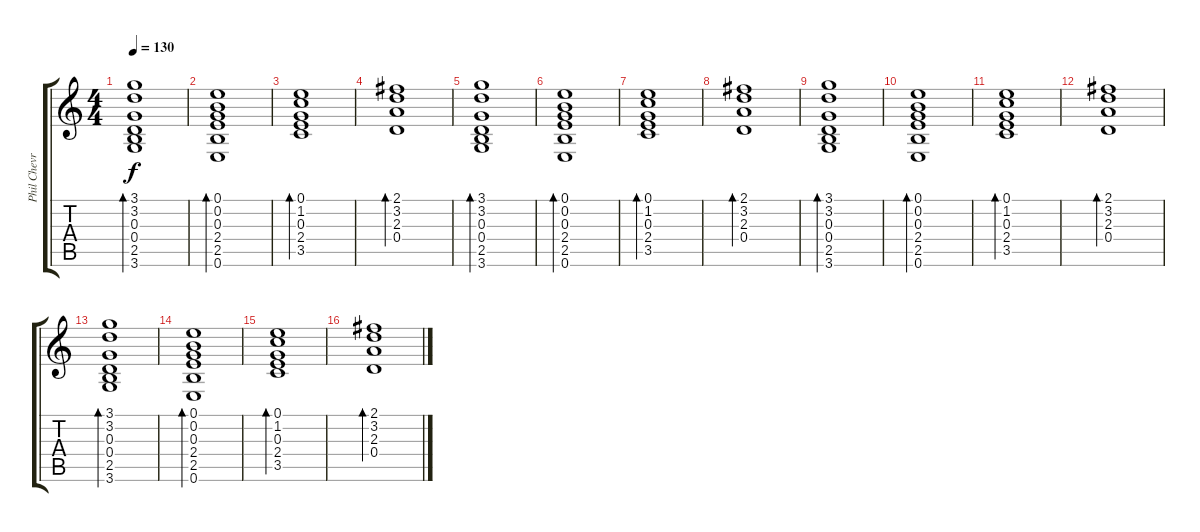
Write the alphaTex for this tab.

\track ("Phil Chevron - guitare" "Phil Chevr") {instrument overdrivenguitar}
\staff {score tabs}
\tuning (E4 B3 G3 D3 A2 E2) {hide}
\ts (4 4)
\tempo 130
\clef g2
\ks c
(3.1 3.2 0.3 0.4 2.5 3.6).1{bd 240 dy f} |
(0.1 0.2 0.3 2.4 2.5 0.6).1{bd 240} |
(0.1 1.2 0.3 2.4 3.5).1{bd 240} |
(2.1 3.2 2.3 0.4).1{bd 240} |
(3.1 3.2 0.3 0.4 2.5 3.6).1{bd 240} |
(0.1 0.2 0.3 2.4 2.5 0.6).1{bd 240} |
(0.1 1.2 0.3 2.4 3.5).1{bd 240} |
(2.1 3.2 2.3 0.4).1{bd 240} |
(3.1 3.2 0.3 0.4 2.5 3.6).1{bd 240} |
(0.1 0.2 0.3 2.4 2.5 0.6).1{bd 240} |
(0.1 1.2 0.3 2.4 3.5).1{bd 240} |
(2.1 3.2 2.3 0.4).1{bd 240} |
(3.1 3.2 0.3 0.4 2.5 3.6).1{bd 240} |
(0.1 0.2 0.3 2.4 2.5 0.6).1{bd 240} |
(0.1 1.2 0.3 2.4 3.5).1{bd 240} |
(2.1 3.2 2.3 0.4).1{bd 240}
